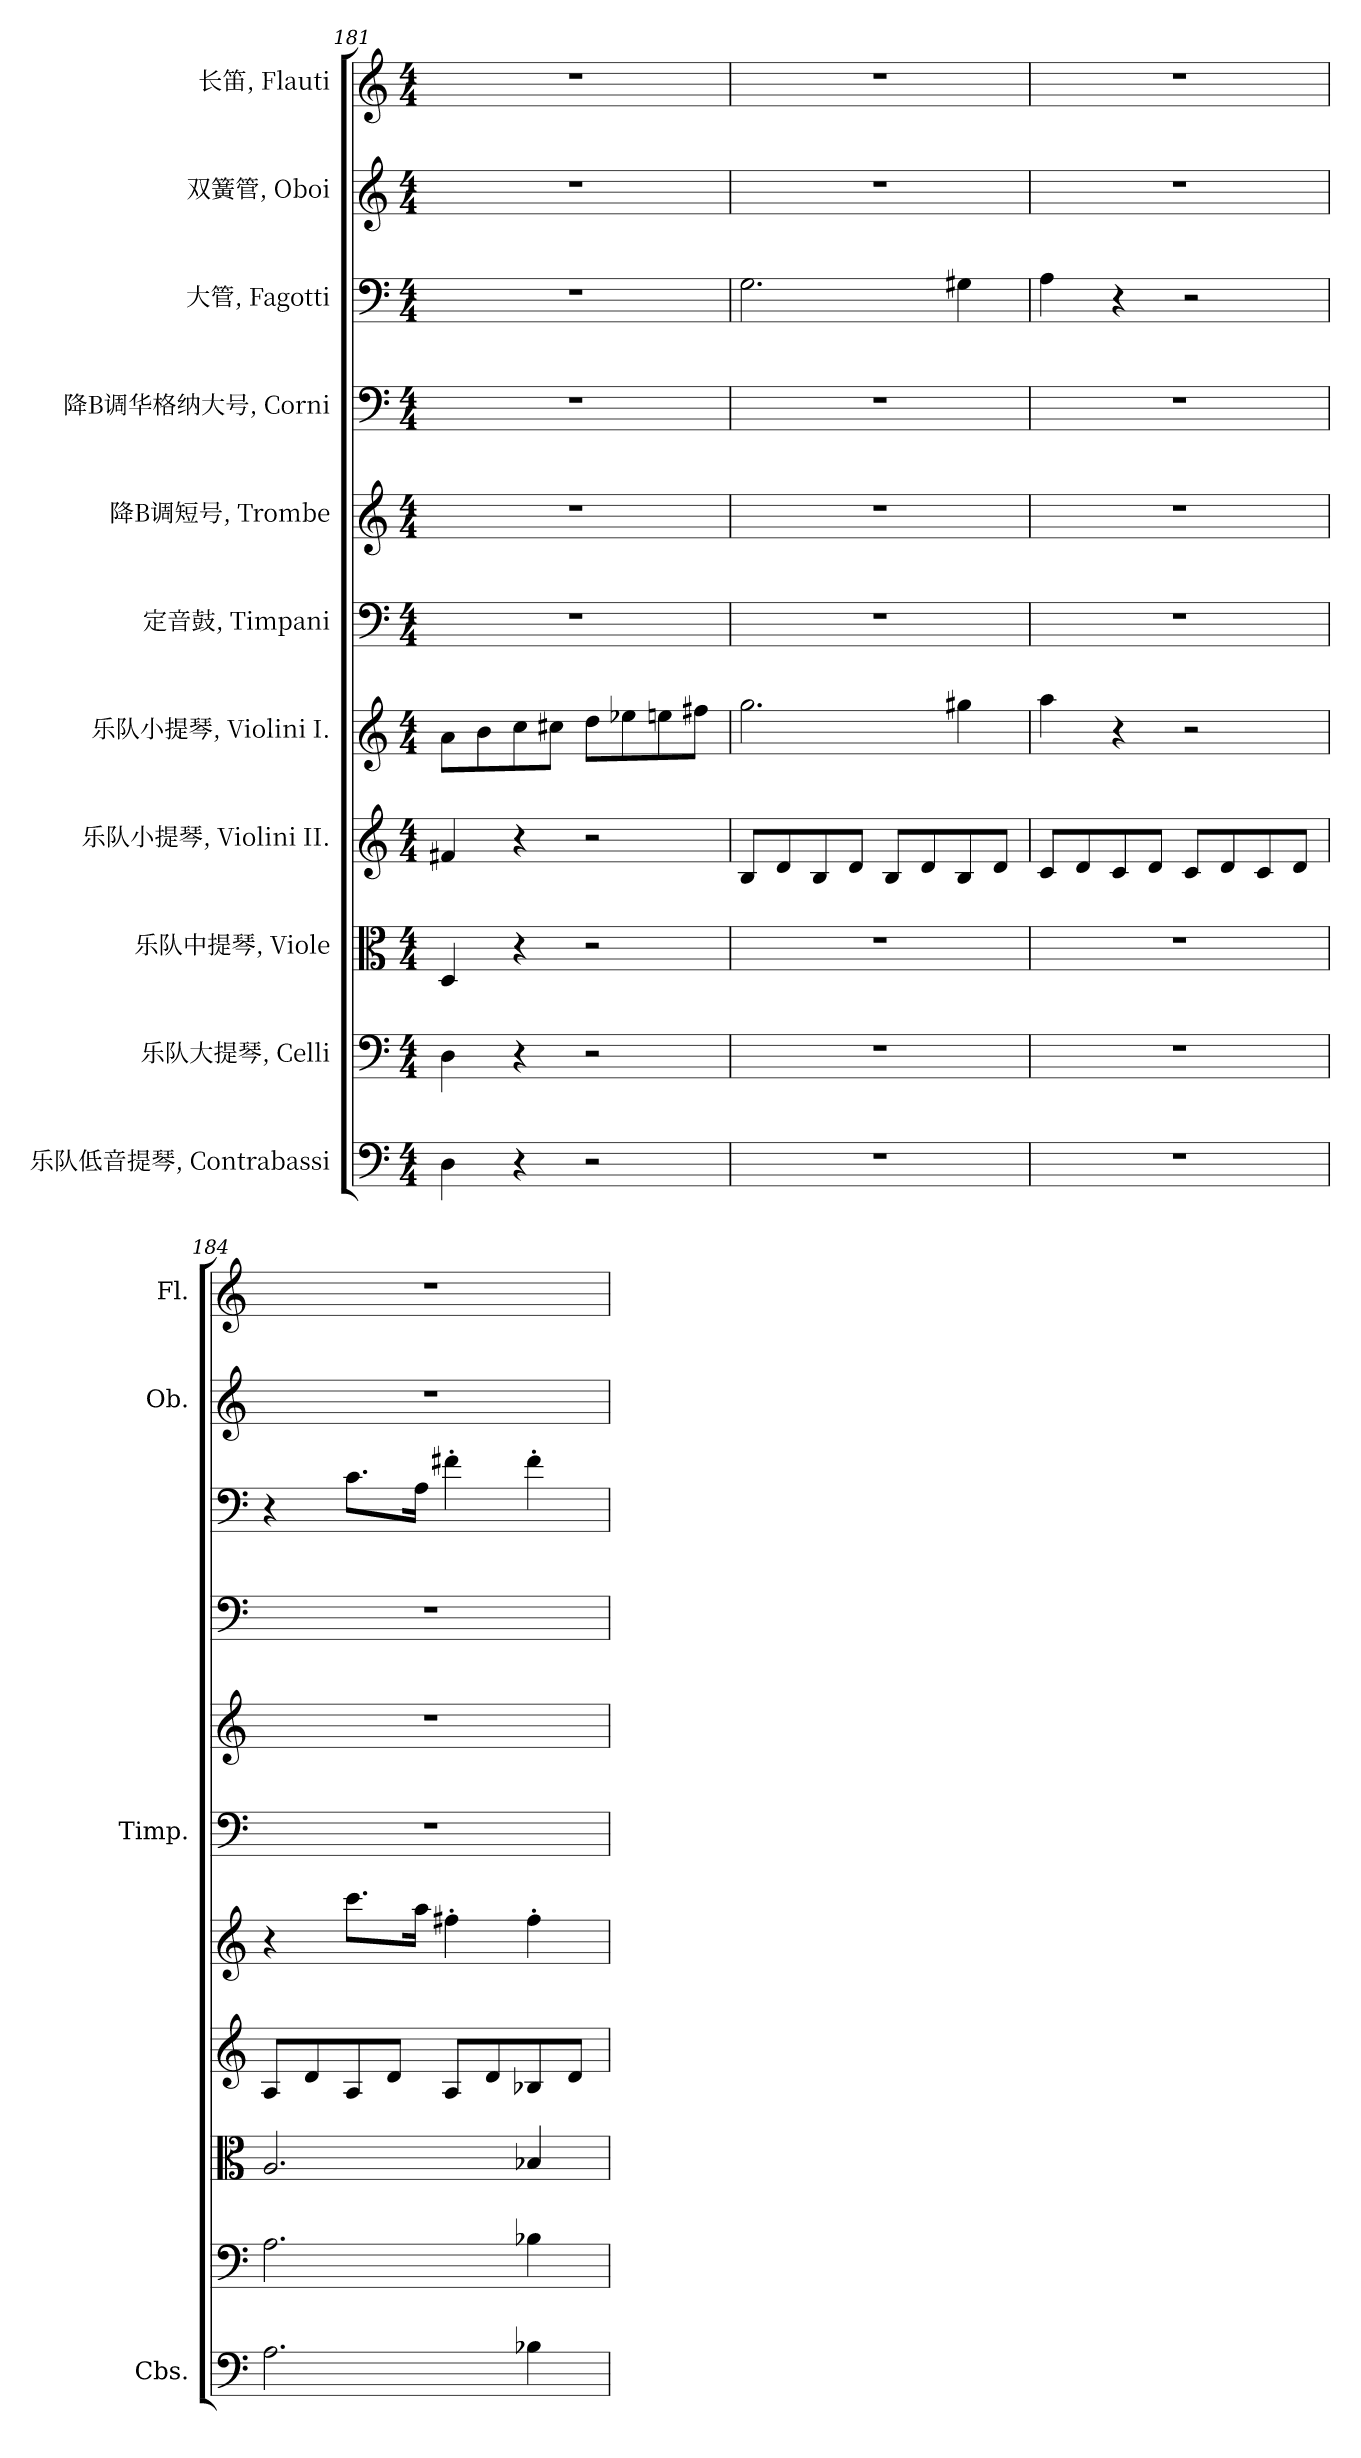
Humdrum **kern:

**kern	**kern	**kern	**kern	**kern	**kern	**kern	**kern	**kern	**kern	**kern
*part11	*part10	*part9	*part8	*part7	*part6	*part5	*part4	*part3	*part2	*part1
*staff11	*staff10	*staff9	*staff8	*staff7	*staff6	*staff5	*staff4	*staff3	*staff2	*staff1
*I"乐队低音提琴, Contrabassi	*I"乐队大提琴, Celli	*I"乐队中提琴, Viole	*I"乐队小提琴, Violini II.	*I"乐队小提琴, Violini I.	*I"定音鼓, Timpani	*I"降B调短号, Trombe	*I"降B调华格纳大号, Corni	*I"大管, Fagotti	*I"双簧管, Oboi	*I"长笛, Flauti
*I'Cbs.	*	*	*	*	*I'Timp.	*	*	*	*I'Ob.	*I'Fl.
*clefF4	*clefF4	*clefC3	*clefG2	*clefG2	*clefF4	*clefG2	*clefF4	*clefF4	*clefG2	*clefG2
*ITrd7c12	*	*	*	*	*	*ITrd1c2	*ITrd1c2	*	*	*
*k[]	*k[]	*k[]	*k[]	*k[]	*k[]	*k[b-e-]	*k[b-e-]	*k[]	*k[]	*k[]
*M4/4	*M4/4	*M4/4	*M4/4	*M4/4	*M4/4	*M4/4	*M4/4	*M4/4	*M4/4	*M4/4
=181	=181	=181	=181	=181	=181	=181	=181	=181	=181	=181
4DD\	4D\	4D/	4f#X/	8a\L	1r	1r	1r	1r	1r	1r
.	.	.	.	8b\	.	.	.	.	.	.
4r	4r	4r	4r	8cc\	.	.	.	.	.	.
.	.	.	.	8cc#X\J	.	.	.	.	.	.
2r	2r	2r	2r	8dd\L	.	.	.	.	.	.
.	.	.	.	8ee-X\	.	.	.	.	.	.
.	.	.	.	8een\	.	.	.	.	.	.
.	.	.	.	8ff#X\J	.	.	.	.	.	.
=182	=182	=182	=182	=182	=182	=182	=182	=182	=182	=182
1r	1r	1r	8B/L	2.gg\	1r	1r	1r	2.G\	1r	1r
.	.	.	8d/	.	.	.	.	.	.	.
.	.	.	8B/	.	.	.	.	.	.	.
.	.	.	8d/J	.	.	.	.	.	.	.
.	.	.	8B/L	.	.	.	.	.	.	.
.	.	.	8d/	.	.	.	.	.	.	.
.	.	.	8B/	4gg#X\	.	.	.	4G#X\	.	.
.	.	.	8d/J	.	.	.	.	.	.	.
=183	=183	=183	=183	=183	=183	=183	=183	=183	=183	=183
1r	1r	1r	8c/L	4aa\	1r	1r	1r	4A\	1r	1r
.	.	.	8d/	.	.	.	.	.	.	.
.	.	.	8c/	4r	.	.	.	4r	.	.
.	.	.	8d/J	.	.	.	.	.	.	.
.	.	.	8c/L	2r	.	.	.	2r	.	.
.	.	.	8d/	.	.	.	.	.	.	.
.	.	.	8c/	.	.	.	.	.	.	.
.	.	.	8d/J	.	.	.	.	.	.	.
!!LO:PB:g=z
=184	=184	=184	=184	=184	=184	=184	=184	=184	=184	=184
2.AA\	2.A\	2.A/	8A/L	4r	1r	1r	1r	4r	1r	1r
.	.	.	8d/	.	.	.	.	.	.	.
.	.	.	8A/	8.ccc\L	.	.	.	8.c\L	.	.
.	.	.	8d/J	.	.	.	.	.	.	.
.	.	.	.	16aa\Jk	.	.	.	16A\Jk	.	.
.	.	.	8A/L	4ff#X'\	.	.	.	4f#X'\	.	.
.	.	.	8d/	.	.	.	.	.	.	.
4BB-X\	4B-X\	4B-X/	8B-X/	4ff#'\	.	.	.	4f#'\	.	.
.	.	.	8d/J	.	.	.	.	.	.	.
=	=	=	=	=	=	=	=	=	=	=
*-	*-	*-	*-	*-	*-	*-	*-	*-	*-	*-
